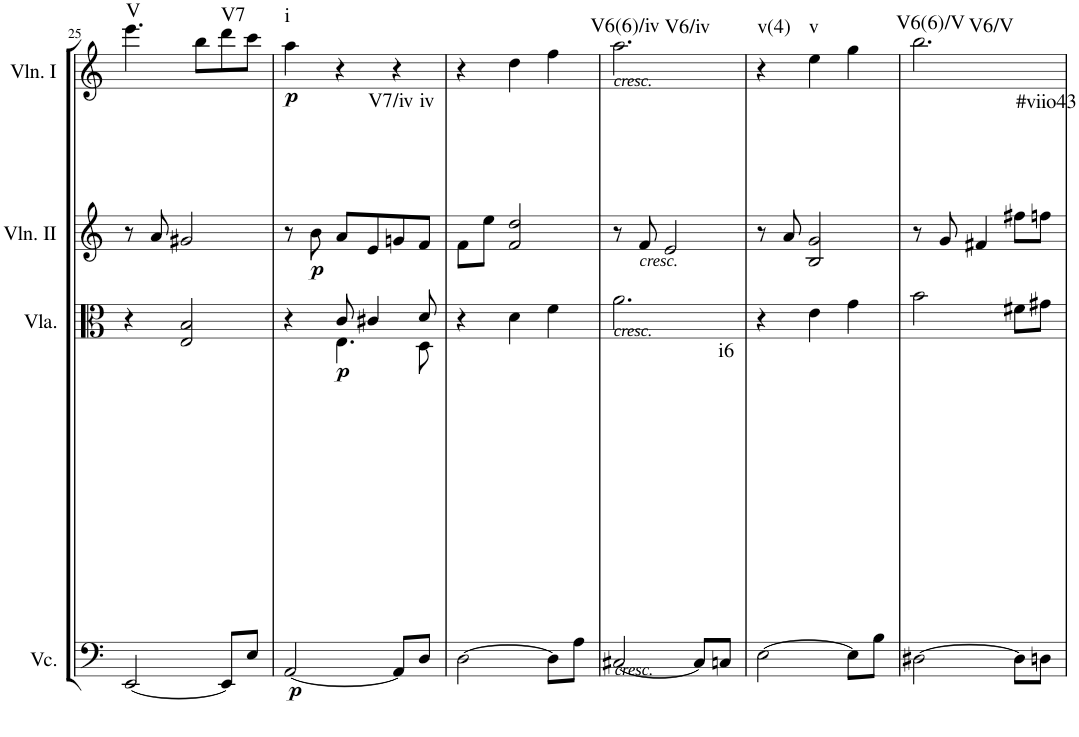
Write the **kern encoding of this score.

**kern	**dynam	**harte	**kern	**dynam	**kern	**dynam	**harte	**kern	**dynam	**harte
*part4	*part4	*part4	*part3	*part3	*part2	*part2	*part2	*part1	*part1	*part1
*staff4	*staff4	*	*staff3	*staff3	*staff2	*staff2	*	*staff1	*staff1	*
*I"Violoncello	*	*	*I"Viola	*	*I"Violin II	*	*	*I"Violin I	*	*
*I'Vc.	*	*	*I'Vla.	*	*I'Vln. II	*	*	*I'Vln. I	*	*
!!LO:PB:g=z
*clefF4	*	*	*clefC3	*	*clefG2	*	*	*clefG2	*	*
*k[]	*	*	*k[]	*	*k[]	*	*	*k[]	*	*
*M3/4	*	*	*M3/4	*	*M3/4	*	*	*M3/4	*	*
=25	=25	=25	=25	=25	=25	=25	=25	=25	=25	=25
!	!	!	!	!	!	!	!	!	!	!LO:H:kt=V
[2EE/	.	.	4r	.	8r	.	.	4.eee\	.	N
.	.	.	.	.	8a/	.	.	.	.	.
.	.	.	2E/ 2B/	.	2g#X/	.	.	.	.	.
.	.	.	.	.	.	.	.	8bb\L	.	.
!	!	!	!	!	!	!	!	!	!	!LO:H:kt=V7
8EE/L]	.	.	.	.	.	.	.	8ddd\	.	N
8E/J	.	.	.	.	.	.	.	8ccc\J	.	.
=26	=26	=26	=26	=26	=26	=26	=26	=26	=26	=26
*	*	*	*^	*	*	*	*	*	*	*
!	!LO:DY:b	!	!	!	!	!	!	!	!	!LO:DY:b	!LO:H:kt=i
[2AA/	p	.	4r	4ryy	.	8r	.	.	4aa\	p	N
!	!	!	!	!	!	!	!LO:DY:b	!	!	!	!
.	.	.	.	.	.	8b\	p	.	.	.	.
!	!	!	!	!	!LO:DY:b	!	!	!	!	!	!
.	.	.	8c/	4.E\	p	8a/L	.	.	4r	.	.
!	!	!	!	!	!	!	!	!LO:H:kt=V7/iv	!	!	!
.	.	.	4c#X/	.	.	8e/	.	N	.	.	.
8AA/L]	.	.	.	.	.	8gn/	.	.	4r	.	.
!	!	!	!	!	!	!	!	!LO:H:kt=iv	!	!	!
8D/J	.	.	8d/	8D\	.	8f/J	.	N	.	.	.
*	*	*	*v	*v	*	*	*	*	*	*	*
=27	=27	=27	=27	=27	=27	=27	=27	=27	=27	=27
[2D\	.	.	4r	.	8f\L	.	.	4r	.	.
.	.	.	.	.	8ee\J	.	.	.	.	.
.	.	.	4d\	.	2f/ 2dd/	.	.	4dd\	.	.
8D\L]	.	.	4f\	.	.	.	.	4ff\	.	.
8A\J	.	.	.	.	.	.	.	.	.	.
=28	=28	=28	=28	=28	=28	=28	=28	=28	=28	=28
!	!	!	!	!	!	!	!	!LO:TX:a:i:t=cresc.	!	!
!	!	!	!LO:TX:a:i:t=cresc.	!	!	!	!	!	!	!
!LO:TX:a:i:t=cresc.	!	!	!	!	!	!	!	!	!	!LO:H:n=1:kt=V6(6)/iv
!	!	!	!	!	!	!	!	!	!	!LO:H:n=2:kt=V6/iv
[2C#X/	.	.	2.a\	.	8r	.	.	2.aa\	.	N N
!	!	!	!	!	!LO:TX:b:i:t=cresc.	!	!	!	!	!
.	.	.	.	.	8f/	.	.	.	.	.
.	.	.	.	.	2e/	.	.	.	.	.
8C#/L]	.	.	.	.	.	.	.	.	.	.
!	!	!LO:H:kt=i6	!	!	!	!	!	!	!	!
8Cn/J	.	N	.	.	.	.	.	.	.	.
=29	=29	=29	=29	=29	=29	=29	=29	=29	=29	=29
!	!	!	!	!	!	!	!	!	!	!LO:H:kt=v(4)
[2E\	.	.	4r	.	8r	.	.	4r	.	N
.	.	.	.	.	8a/	.	.	.	.	.
!	!	!	!	!	!	!	!	!	!	!LO:H:kt=v
.	.	.	4e\	.	2B/ 2g/	.	.	4ee\	.	N
8E\L]	.	.	4g\	.	.	.	.	4gg\	.	.
8B\J	.	.	.	.	.	.	.	.	.	.
=30	=30	=30	=30	=30	=30	=30	=30	=30	=30	=30
!	!	!	!	!	!	!	!	!	!	!LO:H:n=1:kt=V6(6)/V
!	!	!	!	!	!	!	!	!	!	!LO:H:n=2:kt=V6/V
[2D#X\	.	.	2b\	.	8r	.	.	2.bb\	.	N N
.	.	.	.	.	8g/	.	.	.	.	.
.	.	.	.	.	4f#X/	.	.	.	.	.
8D#\L]	.	.	8f#X\L	.	8ff#X\L	.	.	.	.	.
!	!	!	!	!	!	!	!LO:H:kt=#viio43	!	!	!
8Dn\J	.	.	8g#X\J	.	8ffn\J	.	N	.	.	.
=	=	=	=	=	=	=	=	=	=	=
*-	*-	*-	*-	*-	*-	*-	*-	*-	*-	*-
